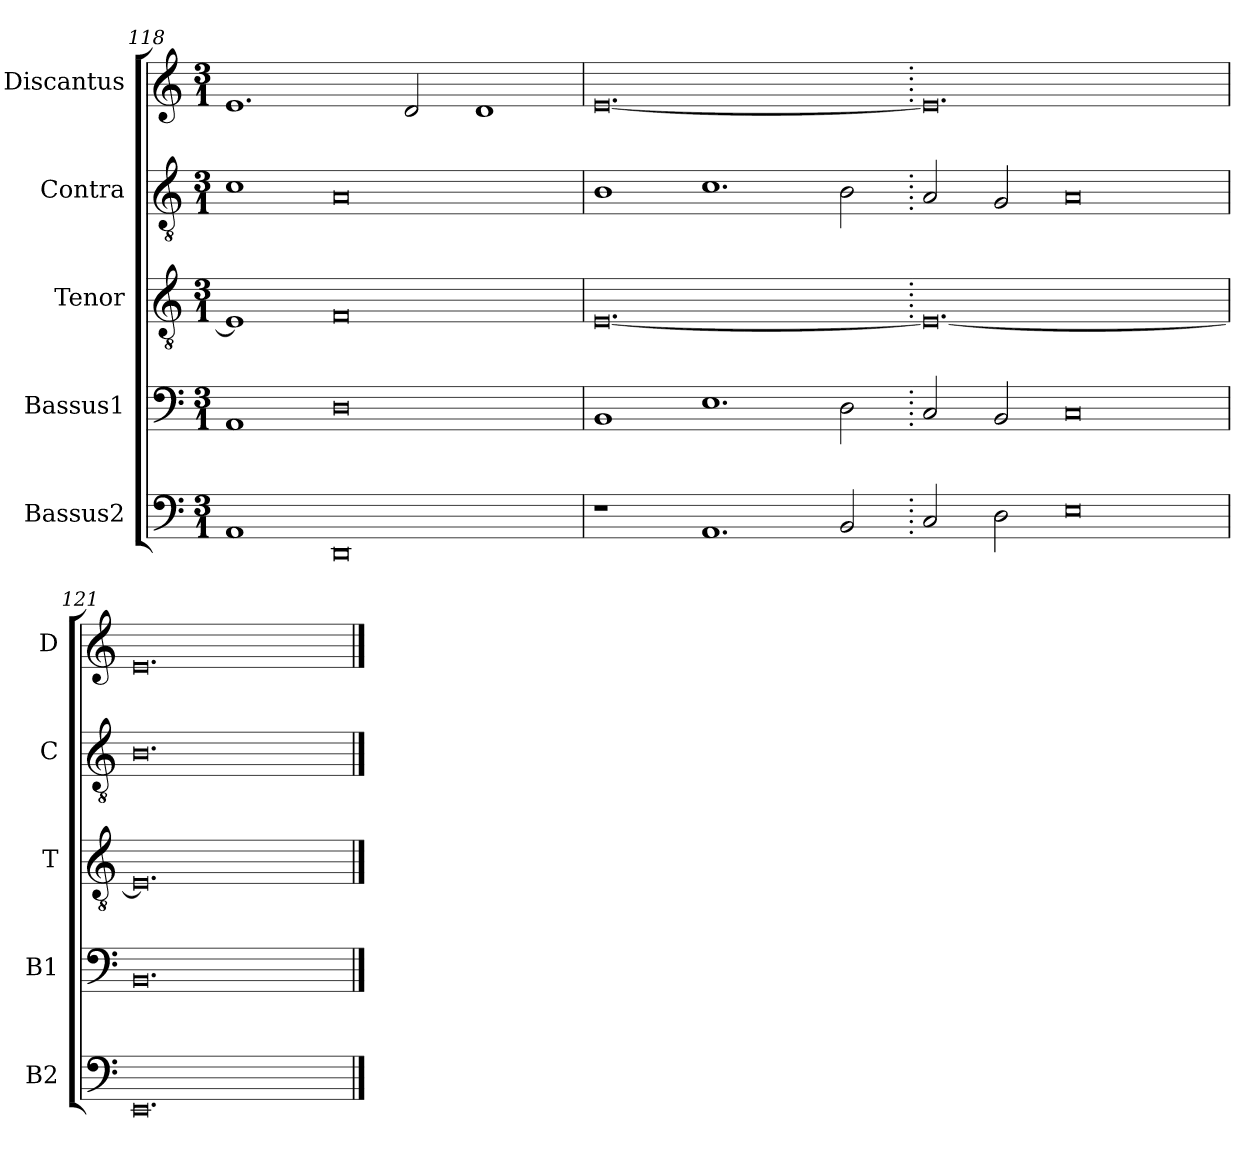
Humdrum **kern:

**kern	**kern	**kern	**kern	**kern
*part5	*part4	*part3	*part2	*part1
*staff5	*staff4	*staff3	*staff2	*staff1
*I"Bassus2	*I"Bassus1	*I"Tenor	*I"Contra	*I"Discantus
*I'B2	*I'B1	*I'T	*I'C	*I'D
*clefF4	*clefF4	*clefGv2	*clefGv2	*clefG2
*k[]	*k[]	*k[]	*k[]	*k[]
*M3/1	*M3/1	*M3/1	*M3/1	*M3/1
=118	=118	=118	=118	=118
1AA	1AA	1E]	1c	1.e
0DD	0D	0F	0A	.
.	.	.	.	2d/
.	.	.	.	1d
=119	=119	=119	=119	=119
1r	1BB	[0.E	1B	[0.e
1.AA	1.E	.	1.c	.
2BB/	2D\	.	2B\	.
=120.	=120.	=120.	=120.	=120.
2C/	2C/	0.E_	2A/	0.e]
2D\	2BB/	.	2G/	.
0E	0C	.	0A	.
=121	=121	=121	=121	=121
0.EE	0.BB	0.E]	0.B	0.e
==	==	==	==	==
*-	*-	*-	*-	*-
